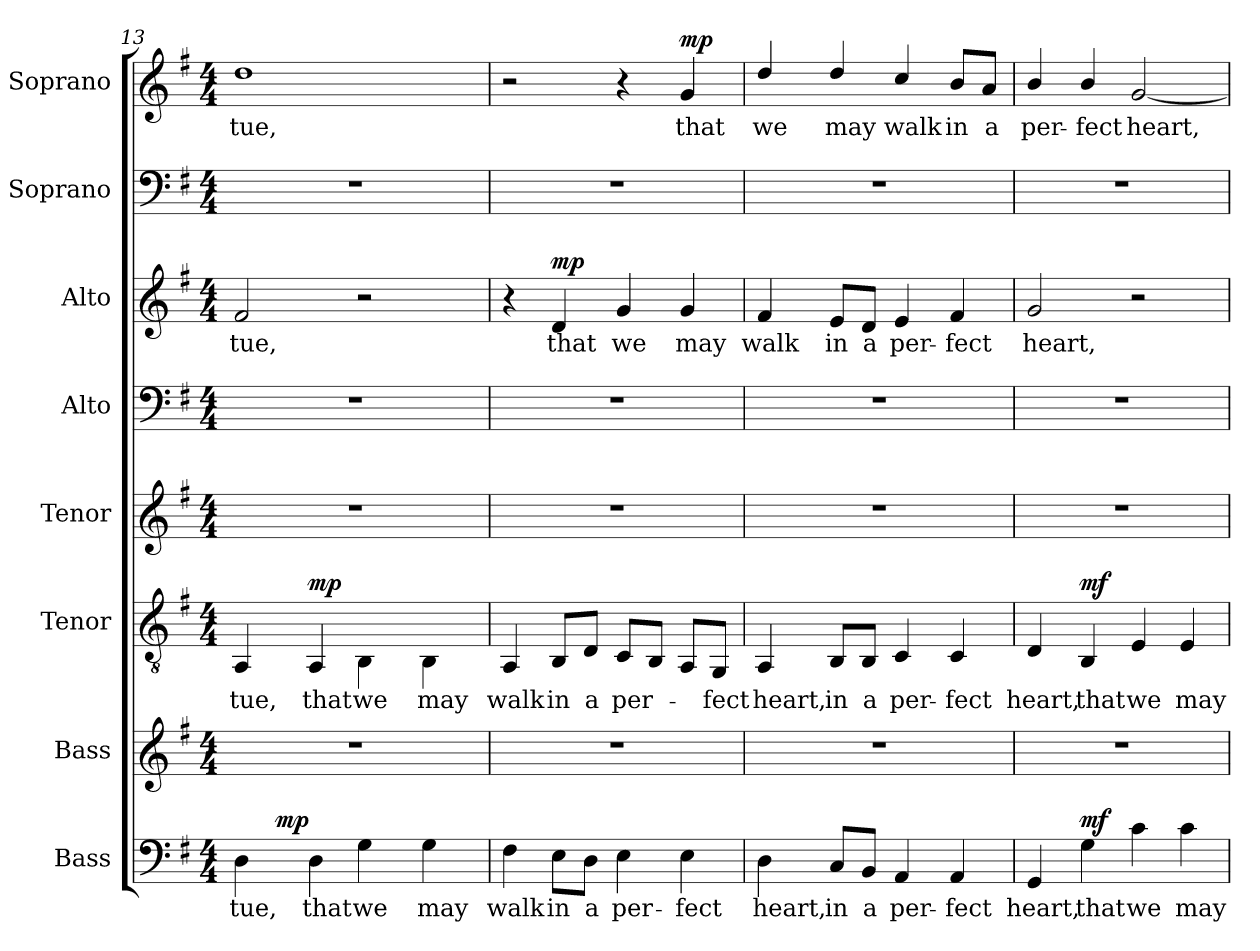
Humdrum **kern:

**kern	**text	**dynam	**kern	**kern	**text	**dynam	**kern	**kern	**kern	**text	**dynam	**kern	**kern	**text	**dynam
*part8	*part8	*part8	*part7	*part6	*part6	*part6	*part5	*part4	*part3	*part3	*part3	*part2	*part1	*part1	*part1
*staff8	*staff8	*staff8	*staff7	*staff6	*staff6	*staff6	*staff5	*staff4	*staff3	*staff3	*staff3	*staff2	*staff1	*staff1	*staff1
*I"Bass	*	*	*I"Bass	*I"Tenor	*	*	*I"Tenor	*I"Alto	*I"Alto	*	*	*I"Soprano	*I"Soprano	*	*
*I'bass	*	*	*I'bass	*I'tenor	*	*	*I'tenor	*I'alto	*I'alto	*	*	*I'soprano	*I'soprano	*	*
*clefF4	*	*	*clefG2	*clefGv2	*	*	*clefG2	*clefF4	*clefG2	*	*	*clefF4	*clefG2	*	*
*k[f#]	*	*	*k[f#]	*k[f#]	*	*	*k[f#]	*k[f#]	*k[f#]	*	*	*k[f#]	*k[f#]	*	*
*G:	*	*	*G:	*G:	*	*	*G:	*G:	*G:	*	*	*G:	*G:	*	*
*M4/4	*	*	*M4/4	*M4/4	*	*	*M4/4	*M4/4	*M4/4	*	*	*M4/4	*M4/4	*	*
=13	=13	=13	=13	=13	=13	=13	=13	=13	=13	=13	=13	=13	=13	=13	=13
!	!LO:LY:b:color=#000000	!	!	!	!	!	!	!	!	!	!	!	!	!	!
!	!	!	!	!	!LO:LY:b:color=#000000	!	!	!	!	!	!	!	!	!	!
!	!	!	!	!	!	!	!	!	!	!LO:LY:b:color=#000000	!	!	!	!	!
!	!	!	!	!	!	!	!	!	!	!	!	!	!	!LO:LY:b:color=#000000	!
*^	*	*	*	*	*	*	*	*	*	*	*	*	*	*	*
4Di\	16ryy	-tue,	.	1r	4AAi/	-tue,	.	1r	1r	2f#i/	-tue,	.	1r	1ddi	-tue,	.
.	32...ryy	.	.	.	.	.	.	.	.	.	.	.	.	.	.	.
.	2ryy	.	mp	.	.	.	.	.	.	.	.	.	.	.	.	.
!	!	!LO:LY:b:color=#000000	!	!	!	!	!	!	!	!	!	!	!	!	!	!
!	!	!	!	!	!	!LO:LY:b:color=#000000	!	!	!	!	!	!	!	!	!	!
4Di\	.	that	.	.	4AAi/	that	mp	.	.	.	.	.	.	.	.	.
!	!	!LO:LY:b:color=#000000	!	!	!	!	!	!	!	!	!	!	!	!	!	!
!	!	!	!	!	!	!LO:LY:b:color=#000000	!	!	!	!	!	!	!	!	!	!
4Gi\	.	we	.	.	4BBi\	we	.	.	.	2r	.	.	.	.	.	.
.	4ryy	.	.	.	.	.	.	.	.	.	.	.	.	.	.	.
!	!	!LO:LY:b:color=#000000	!	!	!	!	!	!	!	!	!	!	!	!	!	!
!	!	!	!	!	!	!LO:LY:b:color=#000000	!	!	!	!	!	!	!	!	!	!
4Gi\	.	may	.	.	4BBi\	may	.	.	.	.	.	.	.	.	.	.
.	8ryy	.	.	.	.	.	.	.	.	.	.	.	.	.	.	.
.	256ryy	.	.	.	.	.	.	.	.	.	.	.	.	.	.	.
*v	*v	*	*	*	*	*	*	*	*	*	*	*	*	*	*	*
=14	=14	=14	=14	=14	=14	=14	=14	=14	=14	=14	=14	=14	=14	=14	=14
*^	*	*	*	*	*	*	*	*	*	*	*	*	*	*	*
!	!	!LO:LY:b:color=#000000	!	!	!	!	!	!	!	!	!	!	!	!	!	!
*v	*v	*	*	*	*	*	*	*	*	*	*	*	*	*	*	*
*^	*	*	*	*	*	*	*	*	*	*	*	*	*	*	*
!	!	!	!	!	!	!LO:LY:b:color=#000000	!	!	!	!	!	!	!	!	!	!
*v	*v	*	*	*	*	*	*	*	*	*	*	*	*	*	*	*
4F#i\	walk	.	1r	4AAi/	walk	.	1r	1r	4r	.	.	1r	2r	.	.
!	!LO:LY:b:color=#000000	!	!	!	!	!	!	!	!	!	!	!	!	!	!
!	!	!	!	!	!LO:LY:b:color=#000000	!	!	!	!	!	!	!	!	!	!
!	!	!	!	!	!	!	!	!	!	!LO:LY:b:color=#000000	!	!	!	!	!
8Ei\L	in	.	.	8BBi/L	in	.	.	.	4di/	that	mp	.	.	.	.
!	!LO:LY:b:color=#000000	!	!	!	!	!	!	!	!	!	!	!	!	!	!
!	!	!	!	!	!LO:LY:b:color=#000000	!	!	!	!	!	!	!	!	!	!
8Di\J	a	.	.	8Di/J	a	.	.	.	.	.	.	.	.	.	.
!	!LO:LY:b:color=#000000	!	!	!	!	!	!	!	!	!	!	!	!	!	!
!	!	!	!	!	!LO:LY:b:color=#000000	!	!	!	!	!	!	!	!	!	!
!	!	!	!	!	!	!	!	!	!	!LO:LY:b:color=#000000	!	!	!	!	!
4Ei\	per-	.	.	8Ci/L	per-	.	.	.	4gi/	we	.	.	4r	.	.
.	.	.	.	8BBi/J	.	.	.	.	.	.	.	.	.	.	.
!	!LO:LY:b:color=#000000	!	!	!	!	!	!	!	!	!	!	!	!	!	!
!	!	!	!	!	!	!	!	!	!	!LO:LY:b:color=#000000	!	!	!	!	!
!	!	!	!	!	!	!	!	!	!	!	!	!	!	!LO:LY:b:color=#000000	!
4Ei\	-fect	.	.	8AAi/L	.	.	.	.	4gi/	may	.	.	4gi/	that	mp
!	!	!	!	!	!LO:LY:b:color=#000000	!	!	!	!	!	!	!	!	!	!
.	.	.	.	8GGi/J	-fect	.	.	.	.	.	.	.	.	.	.
=15	=15	=15	=15	=15	=15	=15	=15	=15	=15	=15	=15	=15	=15	=15	=15
!	!LO:LY:b:color=#000000	!	!	!	!	!	!	!	!	!	!	!	!	!	!
!	!	!	!	!	!LO:LY:b:color=#000000	!	!	!	!	!	!	!	!	!	!
!	!	!	!	!	!	!	!	!	!	!LO:LY:b:color=#000000	!	!	!	!	!
!	!	!	!	!	!	!	!	!	!	!	!	!	!	!LO:LY:b:color=#000000	!
4Di\	heart,	.	1r	4AAi/	heart,	.	1r	1r	4f#i/	walk	.	1r	4ddi/	we	.
!	!LO:LY:b:color=#000000	!	!	!	!	!	!	!	!	!	!	!	!	!	!
!	!	!	!	!	!LO:LY:b:color=#000000	!	!	!	!	!	!	!	!	!	!
!	!	!	!	!	!	!	!	!	!	!LO:LY:b:color=#000000	!	!	!	!	!
!	!	!	!	!	!	!	!	!	!	!	!	!	!	!LO:LY:b:color=#000000	!
8Ci/L	in	.	.	8BBi/L	in	.	.	.	8ei/L	in	.	.	4ddi/	may	.
!	!LO:LY:b:color=#000000	!	!	!	!	!	!	!	!	!	!	!	!	!	!
!	!	!	!	!	!LO:LY:b:color=#000000	!	!	!	!	!	!	!	!	!	!
!	!	!	!	!	!	!	!	!	!	!LO:LY:b:color=#000000	!	!	!	!	!
8BBi/J	a	.	.	8BBi/J	a	.	.	.	8di/J	a	.	.	.	.	.
!	!LO:LY:b:color=#000000	!	!	!	!	!	!	!	!	!	!	!	!	!	!
!	!	!	!	!	!LO:LY:b:color=#000000	!	!	!	!	!	!	!	!	!	!
!	!	!	!	!	!	!	!	!	!	!LO:LY:b:color=#000000	!	!	!	!	!
!	!	!	!	!	!	!	!	!	!	!	!	!	!	!LO:LY:b:color=#000000	!
4AAi/	per-	.	.	4Ci/	per-	.	.	.	4ei/	per-	.	.	4cci/	walk	.
!	!LO:LY:b:color=#000000	!	!	!	!	!	!	!	!	!	!	!	!	!	!
!	!	!	!	!	!LO:LY:b:color=#000000	!	!	!	!	!	!	!	!	!	!
!	!	!	!	!	!	!	!	!	!	!LO:LY:b:color=#000000	!	!	!	!	!
!	!	!	!	!	!	!	!	!	!	!	!	!	!	!LO:LY:b:color=#000000	!
4AAi/	-fect	.	.	4Ci/	-fect	.	.	.	4f#i/	-fect	.	.	8bi/L	in	.
!	!	!	!	!	!	!	!	!	!	!	!	!	!	!LO:LY:b:color=#000000	!
.	.	.	.	.	.	.	.	.	.	.	.	.	8ai/J	a	.
!!LO:PB:g=z
=16	=16	=16	=16	=16	=16	=16	=16	=16	=16	=16	=16	=16	=16	=16	=16
!	!LO:LY:b:color=#000000	!	!	!	!	!	!	!	!	!	!	!	!	!	!
!	!	!	!	!	!LO:LY:b:color=#000000	!	!	!	!	!	!	!	!	!	!
!	!	!	!	!	!	!	!	!	!	!LO:LY:b:color=#000000	!	!	!	!	!
!	!	!	!	!	!	!	!	!	!	!	!	!	!	!LO:LY:b:color=#000000	!
4GGi/	heart,	.	1r	4Di/	heart,	.	1r	1r	2gi/	heart,	.	1r	4bi/	per-	.
!	!LO:LY:b:color=#000000	!	!	!	!	!	!	!	!	!	!	!	!	!	!
!	!	!	!	!	!LO:LY:b:color=#000000	!	!	!	!	!	!	!	!	!	!
!	!	!	!	!	!	!	!	!	!	!	!	!	!	!LO:LY:b:color=#000000	!
4Gi\	that	mf	.	4BBi/	that	mf	.	.	.	.	.	.	4bi/	-fect	.
!	!LO:LY:b:color=#000000	!	!	!	!	!	!	!	!	!	!	!	!	!	!
!	!	!	!	!	!LO:LY:b:color=#000000	!	!	!	!	!	!	!	!	!	!
!	!	!	!	!	!	!	!	!	!	!	!	!	!	!LO:LY:b:color=#000000	!
4ci\	we	.	.	4Ei/	we	.	.	.	2r	.	.	.	[2gi/	heart,	.
!	!LO:LY:b:color=#000000	!	!	!	!	!	!	!	!	!	!	!	!	!	!
!	!	!	!	!	!LO:LY:b:color=#000000	!	!	!	!	!	!	!	!	!	!
4ci\	may	.	.	4Ei/	may	.	.	.	.	.	.	.	.	.	.
=	=	=	=	=	=	=	=	=	=	=	=	=	=	=	=
*-	*-	*-	*-	*-	*-	*-	*-	*-	*-	*-	*-	*-	*-	*-	*-
